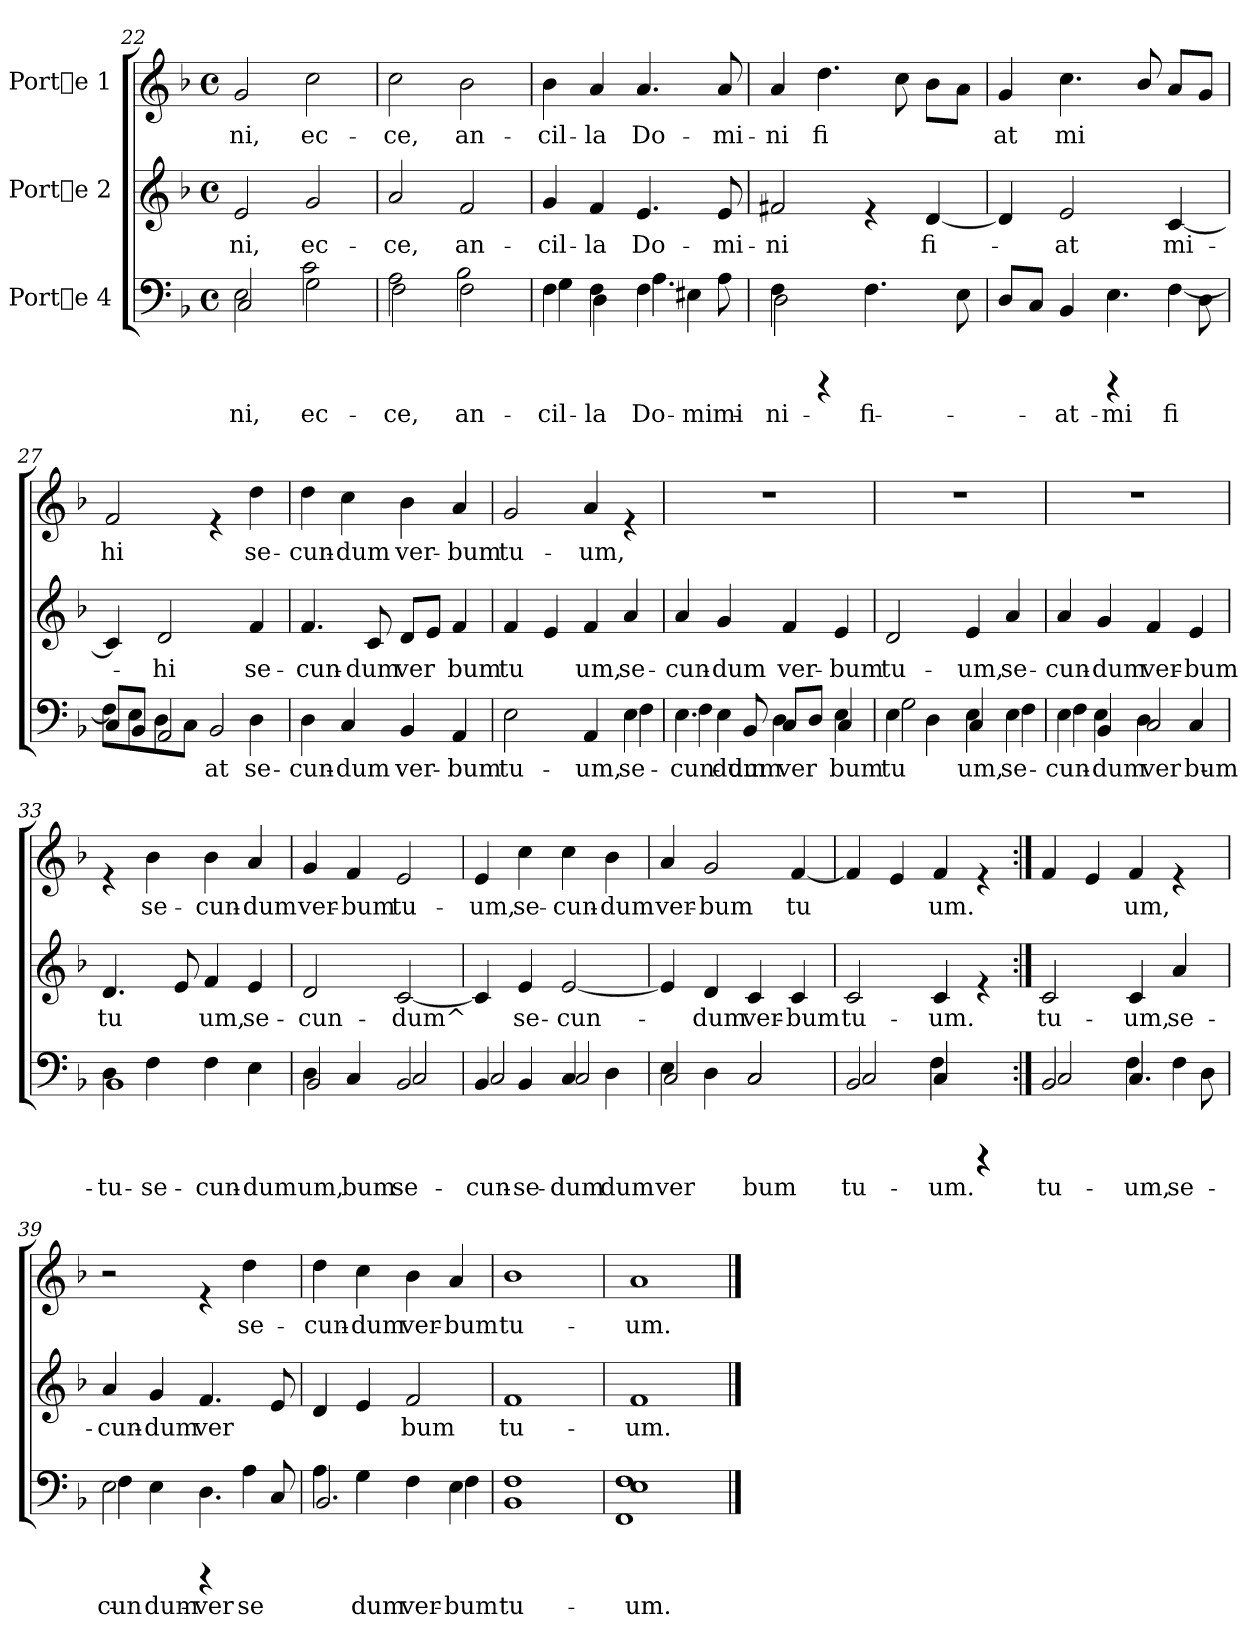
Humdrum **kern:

**kern	**text	**kern	**text	**kern	**text
*part3	*part3	*part2	*part2	*part1	*part1
*staff3	*staff3	*staff2	*staff2	*staff1	*staff1
*I"Porte 4	*	*I"Porte 2	*	*I"Porte 1	*
!!LO:LB:g=z
*clefF4	*	*clefG2	*	*clefG2	*
*k[b-]	*	*k[b-]	*	*k[b-]	*
*F:	*	*F:	*	*F:	*
*M4/4	*	*M4/4	*	*M4/4	*
*met(c)	*	*met(c)	*	*met(c)	*
=22	=22	=22	=22	=22	=22
!	!LO:LY:b:cj	!	!	!	!
*^	*	*	*	*	*
!	!	!LO:LY:b:cj	!	!LO:LY:b:cj	!	!LO:LY:b:cj
2E\	2C/	ni,	2e/	-ni,	2g/	-ni,
!	!	!LO:LY:b:cj	!	!	!	!
!	!	!LO:LY:b:cj	!	!LO:LY:b:cj	!	!LO:LY:b:cj
2G\	2c\	-ec-	2g/	ec-	2cc\	ec-
=23	=23	=23	=23	=23	=23	=23
!	!	!LO:LY:b:cj	!	!	!	!
!	!	!LO:LY:b:cj	!	!LO:LY:b:cj	!	!LO:LY:b:cj
2A\	2F\	ce,	2a/	-ce,	2cc\	-ce,
!	!	!LO:LY:b:cj	!	!	!	!
!	!	!LO:LY:b:cj	!	!LO:LY:b:cj	!	!LO:LY:b:cj
2F\	2B-\	-an-	2f/	an-	2b-\	an-
=24	=24	=24	=24	=24	=24	=24
!	!	!LO:LY:b:cj	!	!	!	!
!	!	!LO:LY:b:cj	!	!LO:LY:b:cj	!	!LO:LY:b:cj
4F\	4G\	-cil-	4g/	-cil-	4b-\	-cil-
!	!	!LO:LY:b:cj	!	!	!	!
!	!	!LO:LY:b:cj	!	!LO:LY:b:cj	!	!LO:LY:b:cj
4F\	4D\	la	4f/	-la	4a/	-la
!	!	!LO:LY:b:cj	!	!	!	!
!	!	!LO:LY:b:cj	!	!LO:LY:b:cj	!	!LO:LY:b:cj
4F\	4.A\	-Do-	4.e/	Do-	4.a/	Do-
!	!	!LO:LY:b:cj	!	!	!	!
4E#X\	.	-mi-	.	.	.	.
!	!	!LO:LY:b:cj	!	!LO:LY:b:cj	!	!LO:LY:b:cj
.	8A\	-mi-	8e/	-mi-	8a/	-mi-
=25	=25	=25	=25	=25	=25	=25
!	!	!LO:LY:b:cj	!	!	!	!
!	!	!LO:LY:b:cj	!	!LO:LY:b:cj	!	!LO:LY:b:cj
4F\	2D\	ni	2f#X/	-ni	4a/	-ni
!	!	!	!	!	!	!LO:LY:b:cj
4rBBBB	.	.	.	.	4.dd\	fi
!	!	!LO:LY:b:cj	!	!	!	!
4.F\	2ryy	fi	4re	.	.	.
!	!	!	!	!	!	!LO:LY:b:cj
.	.	.	.	.	8cc\	-
!	!	!	!	!LO:LY:b:cj	!	!LO:LY:b:cj
.	.	.	[<4d/	fi-	8b-\L	--
!	!	!LO:LY:b:cj	!	!	!	!LO:LY:b:cj
8E\	.	-	.	.	8a\J	--
=26	=26	=26	=26	=26	=26	=26
!	!	!LO:LY:b:cj	!	!	!	!LO:LY:b:cj
8D/L	2ryy	--	4d/]	.	4g/	-at
!	!	!LO:LY:b:cj	!	!	!	!
8C/J	.	--	.	.	.	.
!	!	!LO:LY:b:cj	!	!LO:LY:b:cj	!	!LO:LY:b:cj
4BB-/	.	-at	2e/	-at	4.cc\	mi
!	!	!LO:LY:b:cj	!	!	!	!
4.E\	4rBBBB	mi	.	.	.	.
!	!	!	!	!	!	!LO:LY:b:cj
.	.	.	.	.	8b-/	-
!	!	!LO:LY:b:cj	!	!LO:LY:b:cj	!	!LO:LY:b:cj
.	[>4F\	fi-	[<4c/	mi-	8a/L	--
!	!	!LO:LY:b:cj	!	!	!	!LO:LY:b:cj
8D\	.	--	.	.	8g/J	--
=27	=27	=27	=27	=27	=27	=27
!	!	!LO:LY:b:cj	!	!	!	!LO:LY:b:cj
8C/L	8F\L]	--	4c/]	.	2f/	-hi
!	!	!LO:LY:b:cj	!	!	!	!
!	!	!LO:LY:b:cj	!	!	!	!
8BB-/J	8E\	--	.	.	.	.
!	!	!LO:LY:b:cj	!	!	!	!
!	!	!LO:LY:b:cj	!	!LO:LY:b:cj	!	!
2AA/	8D\	--	2d/	-hi	.	.
!	!	!LO:LY:b:cj	!	!	!	!
.	8C\J	--	.	.	.	.
!	!	!LO:LY:b:cj	!	!	!	!
.	2BB-/	at	.	.	4re	.
!	!	!LO:LY:b:cj	!	!LO:LY:b:cj	!	!LO:LY:b:cj
4D\	.	se-	4f/	se-	4dd\	se-
*v	*v	*	*	*	*	*
!!LO:LB:g=z
=28	=28	=28	=28	=28	=28
!	!LO:LY:b:cj	!	!LO:LY:b:cj	!	!LO:LY:b:cj
4D\	-cun-	4.f/	-cun-	4dd\	-cun-
!	!LO:LY:b:cj	!	!	!	!LO:LY:b:cj
4C/	-dum	.	.	4cc\	-dum
!	!	!	!LO:LY:b:cj	!	!
.	.	8c/	-dum	.	.
!	!LO:LY:b:cj	!	!LO:LY:b:cj	!	!LO:LY:b:cj
4BB-/	ver-	8d/L	ver	4b-\	ver-
!	!	!	!LO:LY:b:cj	!	!
.	.	8e/J	-	.	.
!	!LO:LY:b:cj	!	!LO:LY:b:cj	!	!LO:LY:b:cj
4AA/	-bum	4f/	-bum	4a/	-bum
=29	=29	=29	=29	=29	=29
!	!LO:LY:b:cj	!	!LO:LY:b:cj	!	!LO:LY:b:cj
*^	*	*	*	*	*
2E\	2.ryy	tu-	4f/	tu	2g/	tu-
!	!	!	!	!LO:LY:b:cj	!	!
.	.	.	4e/	-	.	.
!	!	!LO:LY:b:cj	!	!LO:LY:b:cj	!	!LO:LY:b:cj
4AA/	.	-um,	4f/	-um,	4a/	-um,
!	!	!LO:LY:b:cj	!	!	!	!
!	!	!LO:LY:b:cj	!	!LO:LY:b:cj	!	!
4E\	4F\	-se-	4a/	se-	4re	.
=30	=30	=30	=30	=30	=30	=30
!	!	!LO:LY:b:cj	!	!	!	!
!	!	!LO:LY:b:cj	!	!LO:LY:b:cj	!	!
4.E\	4F\	-cun-	4a/	-cun-	1r	.
!	!	!LO:LY:b:cj	!	!LO:LY:b:cj	!	!
.	4E\	-dum	4g/	-dum	.	.
!	!	!LO:LY:b:cj	!	!	!	!
8BB-/	.	dum	.	.	.	.
!	!	!LO:LY:b:cj	!	!	!	!
!	!	!LO:LY:b:cj	!	!LO:LY:b:cj	!	!
8C/L	4D\	-ver-	4f/	ver-	.	.
!	!	!LO:LY:b:cj	!	!	!	!
8D/J	.	-	.	.	.	.
!	!	!LO:LY:b:cj	!	!	!	!
!	!	!LO:LY:b:cj	!	!LO:LY:b:cj	!	!
4E\	4C/	bum	4e/	-bum	.	.
=31	=31	=31	=31	=31	=31	=31
!	!	!LO:LY:b:cj	!	!	!	!
!	!	!LO:LY:b:cj	!	!LO:LY:b:cj	!	!
4E\	2G\	tu-	2d/	tu-	1r	.
!	!	!LO:LY:b:cj	!	!	!	!
4D\	.	--	.	.	.	.
!	!	!LO:LY:b:cj	!	!	!	!
!	!	!LO:LY:b:cj	!	!LO:LY:b:cj	!	!
4E\	4C/	um,	4e/	-um,	.	.
!	!	!LO:LY:b:cj	!	!	!	!
!	!	!LO:LY:b:cj	!	!LO:LY:b:cj	!	!
4E\	4F\	-se-	4a/	se-	.	.
=32	=32	=32	=32	=32	=32	=32
!	!	!LO:LY:b:cj	!	!	!	!
!	!	!LO:LY:b:cj	!	!LO:LY:b:cj	!	!
4E\	4F\	-cun-	4a/	-cun-	1r	.
!	!	!LO:LY:b:cj	!	!	!	!
!	!	!LO:LY:b:cj	!	!LO:LY:b:cj	!	!
4BB-/	4E\	dum	4g/	-dum	.	.
!	!	!LO:LY:b:cj	!	!	!	!
!	!	!LO:LY:b:cj	!	!LO:LY:b:cj	!	!
2C/	4D\	-ver-	4f/	ver-	.	.
!	!	!LO:LY:b:cj	!	!LO:LY:b:cj	!	!
.	4C/	-bum	4e/	-bum	.	.
!!LO:PB:g=z
=33	=33	=33	=33	=33	=33	=33
!	!	!LO:LY:b:cj	!	!	!	!
!	!	!LO:LY:b:cj	!	!LO:LY:b:cj	!	!
4D\	1BB-	tu-	4.d/	tu	4re	.
!	!	!LO:LY:b:cj	!	!	!	!LO:LY:b:cj
4F\	.	-se-	.	.	4b-\	se-
!	!	!	!	!LO:LY:b:cj	!	!
.	.	.	8e/	-	.	.
!	!	!LO:LY:b:cj	!	!LO:LY:b:cj	!	!LO:LY:b:cj
4F\	.	-cun-	4f/	-um,	4b-\	-cun-
!	!	!LO:LY:b:cj	!	!LO:LY:b:cj	!	!LO:LY:b:cj
4E\	.	-dum	4e/	se-	4a/	-dum
=34	=34	=34	=34	=34	=34	=34
!	!	!LO:LY:b:cj	!	!	!	!
!	!	!LO:LY:b:cj	!	!LO:LY:b:cj	!	!LO:LY:b:cj
4D\	2BB-/	-um,	2d/	-cun-	4g/	ver-
!	!	!LO:LY:b:cj	!	!	!	!LO:LY:b:cj
4C/	.	bum	.	.	4f/	-bum
!	!	!LO:LY:b:cj	!	!	!	!
!	!	!LO:LY:b:cj	!	!LO:LY:b:cj	!	!LO:LY:b:cj
2BB-/	2C/	-se-	[<2c/	-dum^	2e/	tu-
=35	=35	=35	=35	=35	=35	=35
!	!	!LO:LY:b:cj	!	!	!	!
!	!	!LO:LY:b:cj	!	!	!	!LO:LY:b:cj
4BB-/	2C/	cun-	4c/]	.	4e/	-um,
!	!	!LO:LY:b:cj	!	!LO:LY:b:cj	!	!LO:LY:b:cj
4BB-/	.	-se-	4e/	se-	4cc\	se-
!	!	!LO:LY:b:cj	!	!	!	!
!	!	!LO:LY:b:cj	!	!LO:LY:b:cj	!	!LO:LY:b:cj
4C/	2C/	-dum	[<2e/	-cun-	4cc\	-cun-
!	!	!LO:LY:b:cj	!	!	!	!LO:LY:b:cj
4D\	.	dum	.	.	4b-\	-dum
=36	=36	=36	=36	=36	=36	=36
!	!	!LO:LY:b:cj	!	!	!	!
!	!	!LO:LY:b:cj	!	!	!	!LO:LY:b:cj
4E\	2C/	ver-	4e/]	.	4a/	ver-
!	!	!LO:LY:b:cj	!	!LO:LY:b:cj	!	!LO:LY:b:cj
4D\	.	--	4d/	-dum	2g/	-bum
!	!	!LO:LY:b:cj	!	!	!	!
!	!	!LO:LY:b:cj	!	!LO:LY:b:cj	!	!
2C/	2C/	bum	4c/	ver-	.	.
!	!	!	!	!LO:LY:b:cj	!	!LO:LY:b:cj
.	.	.	4c/	-bum	[<4f/	tu-
=37	=37	=37	=37	=37	=37	=37
!	!	!LO:LY:b:cj	!	!	!	!
!	!	!LO:LY:b:cj	!	!LO:LY:b:cj	!	!
2BB-/	2C/	-tu-	2c/	tu-	4f/]	.
!	!	!	!	!	!	!LO:LY:b:cj
.	.	.	.	.	4e/	--
!	!	!LO:LY:b:cj	!	!	!	!
!	!	!LO:LY:b:cj	!	!LO:LY:b:cj	!	!LO:LY:b:cj
4C/	4F\	um.	4c/	-um.	4f/	-um.
4rBBBB	4rBBBB	.	4re	.	4re	.
!!LO:LB:g=z
=38:|!	=38:|!	=38:|!	=38:|!	=38:|!	=38:|!	=38:|!
!	!	!LO:LY:b:cj	!	!	!	!
!	!	!LO:LY:b:cj	!	!LO:LY:b:cj	!	!LO:LY:b:cj
2BB-/	2C/	-tu-	2c/	tu-	4f/	-
!	!	!	!	!	!	!LO:LY:b:cj
.	.	.	.	.	4e/	--
!	!	!LO:LY:b:cj	!	!	!	!
!	!	!LO:LY:b:cj	!	!LO:LY:b:cj	!	!LO:LY:b:cj
4.C/	4F\	um,	4c/	-um,	4f/	-um,
!	!	!LO:LY:b:cj	!	!LO:LY:b:cj	!	!
.	4F\	se-	4a/	se-	4re	.
!	!	!LO:LY:b:cj	!	!	!	!
8D\	.	--	.	.	.	.
=39	=39	=39	=39	=39	=39	=39
!	!	!LO:LY:b:cj	!	!	!	!
!	!	!LO:LY:b:cj	!	!LO:LY:b:cj	!	!
2E\	4F\	cun-	4a/	-cun-	2r	.
!	!	!LO:LY:b:cj	!	!LO:LY:b:cj	!	!
.	4E\	-dum	4g/	-dum	.	.
!	!	!LO:LY:b:cj	!	!LO:LY:b:cj	!	!
4rBBBB	4.D\	ver	4.f/	ver	4re	.
!	!	!LO:LY:b:cj	!	!	!	!LO:LY:b:cj
4A\	.	se-	.	.	4dd\	se-
!	!	!LO:LY:b:cj	!	!LO:LY:b:cj	!	!
.	8C/	--	8e/	-	.	.
=40	=40	=40	=40	=40	=40	=40
*	*	*	*	*	*MM77	*
!	!	!LO:LY:b:cj	!	!	!	!
!	!	!LO:LY:b:cj	!	!LO:LY:b:cj	!	!LO:LY:b:cj
4A\	2.BB-/	--	4d/	--	4dd\	-cun-
!	!	!LO:LY:b:cj	!	!LO:LY:b:cj	!	!LO:LY:b:cj
4G\	.	-dum	4e/	--	4cc\	-dum
!	!	!LO:LY:b:cj	!	!LO:LY:b:cj	!	!LO:LY:b:cj
4F\	.	ver-	2f/	-bum	4b-\	ver-
!	!	!LO:LY:b:cj	!	!	!	!
!	!	!LO:LY:b:cj	!	!	!	!LO:LY:b:cj
4E\	4F\	bum	.	.	4a/	-bum
=41	=41	=41	=41	=41	=41	=41
*	*	*	*	*	*MM71	*
!	!	!LO:LY:b:cj	!	!	!	!
!	!	!LO:LY:b:cj	!	!LO:LY:b:cj	!	!LO:LY:b:cj
1F	1BB-	-tu-	1f	tu-	1b-	tu-
=42	=42	=42	=42	=42	=42	=42
*	*	*	*	*	*MM65	*
!	!	!LO:LY:b:cj	!	!	!	!
!	!	!LO:LY:b:cj	!	!LO:LY:b:cj	!	!LO:LY:b:cj
1E	1F 1FF	um.	1f	-um.	1a	-um.
*v	*v	*	*	*	*	*
==	==	==	==	==	==
*-	*-	*-	*-	*-	*-
